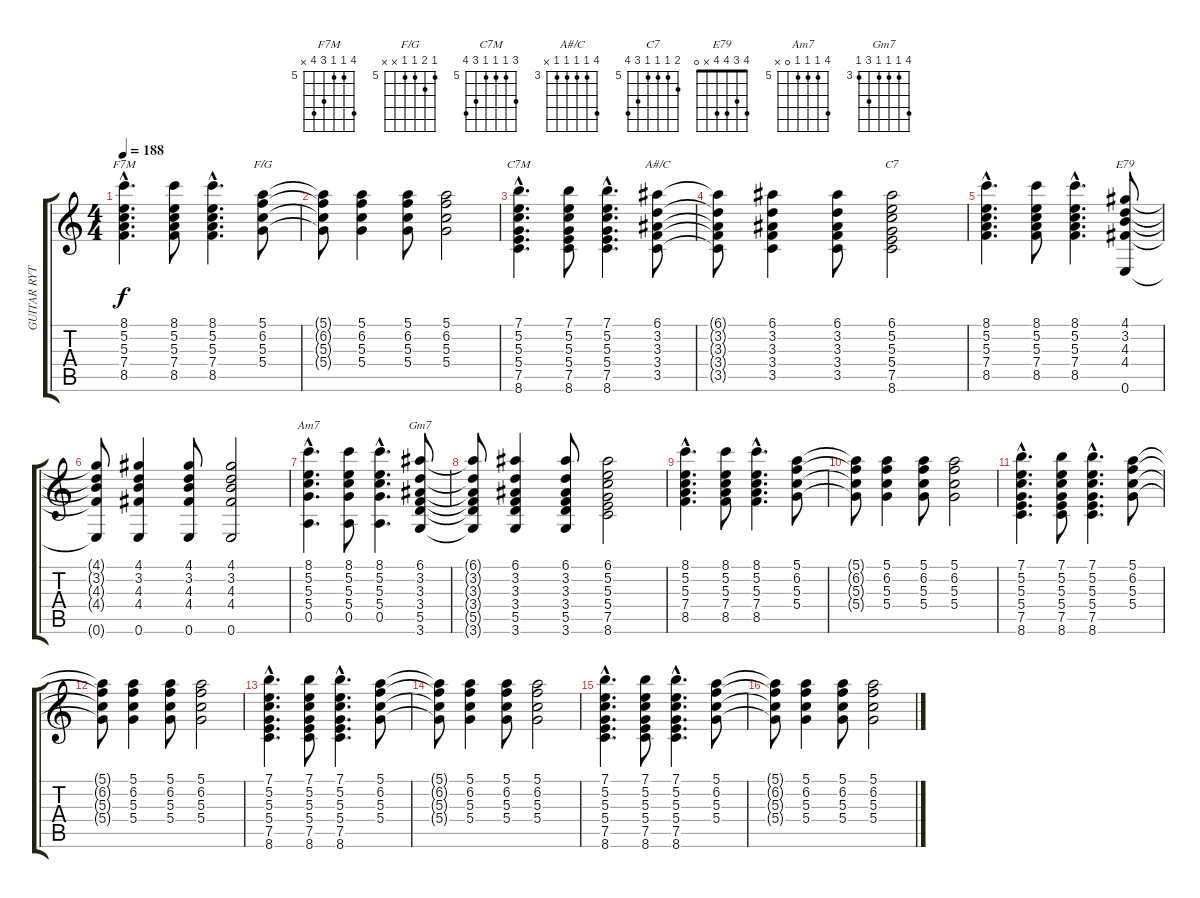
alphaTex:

\track ("GUITAR RYTHM" "GUITAR RYT") {instrument acousticguitarnylon}
\staff {score tabs}
\tuning (E4 B3 G3 D3 A2 E2) {hide}
\chord ("F7M" 8 5 5 7 8 x) {firstfret 5}
\chord ("F/G" 5 6 5 5 x x) {firstfret 5}
\chord ("C7M" 7 5 5 5 7 8) {firstfret 5}
\chord ("A#/C" 6 3 3 3 3 x) {firstfret 3}
\chord ("C7" 6 5 5 5 7 8) {firstfret 5}
\chord ("E79" 4 3 4 4 x 0)
\chord ("Am7" 8 5 5 5 0 x) {firstfret 5}
\chord ("Gm7" 6 3 3 3 5 3) {firstfret 3}
\ts (4 4)
\tempo 188
\clef g2
\ks c
(8.1{hac} 5.2{hac} 5.3{hac} 7.4{hac} 8.5{hac}).4{d ch "F7M" dy f} (8.1 5.2 5.3 7.4 8.5).8 (8.1{hac} 5.2{hac} 5.3{hac} 7.4{hac} 8.5{hac}).4{d} (5.1 6.2 5.3 5.4).8{ch "F/G"} |
(5.1{t} 6.2{t} 5.3{t} 5.4{t}).8 (5.1 6.2 5.3 5.4).4 (5.1 6.2 5.3 5.4).8 (5.1 6.2 5.3 5.4).2 |
(7.1{hac} 5.2{hac} 5.3{hac} 5.4{hac} 7.5{hac} 8.6{hac}).4{d ch "C7M"} (7.1 5.2 5.3 5.4 7.5 8.6).8 (7.1{hac} 5.2{hac} 5.3{hac} 5.4{hac} 7.5{hac} 8.6{hac}).4{d} (6.1 3.2 3.3 3.4 3.5).8{ch "A#/C"} |
(6.1{t} 3.2{t} 3.3{t} 3.4{t} 3.5{t}).8 (6.1 3.2 3.3 3.4 3.5).4 (6.1 3.2 3.3 3.4 3.5).8 (6.1 5.2 5.3 5.4 7.5 8.6).2{ch "C7"} |
(8.1{hac} 5.2{hac} 5.3{hac} 7.4{hac} 8.5{hac}).4{d} (8.1 5.2 5.3 7.4 8.5).8 (8.1{hac} 5.2{hac} 5.3{hac} 7.4{hac} 8.5{hac}).4{d} (4.1 3.2 4.3 4.4 0.6).8{ch "E79"} |
(4.1{t} 3.2{t} 4.3{t} 4.4{t} 0.6{t}).8 (4.1 3.2 4.3 4.4 0.6).4 (4.1 3.2 4.3 4.4 0.6).8 (4.1 3.2 4.3 4.4 0.6).2 |
(8.1{hac} 5.2{hac} 5.3{hac} 5.4{hac} 0.5{hac}).4{d ch "Am7"} (8.1 5.2 5.3 5.4 0.5).8 (8.1{hac} 5.2{hac} 5.3{hac} 5.4{hac} 0.5{hac}).4{d} (6.1 3.2 3.3 3.4 5.5 3.6).8{ch "Gm7"} |
(6.1{t} 3.2{t} 3.3{t} 3.4{t} 5.5{t} 3.6{t}).8 (6.1 3.2 3.3 3.4 5.5 3.6).4 (6.1 3.2 3.3 3.4 5.5 3.6).8 (6.1 5.2 5.3 5.4 7.5 8.6).2 |
(8.1{hac} 5.2{hac} 5.3{hac} 7.4{hac} 8.5{hac}).4{d} (8.1 5.2 5.3 7.4 8.5).8 (8.1{hac} 5.2{hac} 5.3{hac} 7.4{hac} 8.5{hac}).4{d} (5.1 6.2 5.3 5.4).8 |
(5.1{t} 6.2{t} 5.3{t} 5.4{t}).8 (5.1 6.2 5.3 5.4).4 (5.1 6.2 5.3 5.4).8 (5.1 6.2 5.3 5.4).2 |
(7.1{hac} 5.2{hac} 5.3{hac} 5.4{hac} 7.5{hac} 8.6{hac}).4{d} (7.1 5.2 5.3 5.4 7.5 8.6).8 (7.1{hac} 5.2{hac} 5.3{hac} 5.4{hac} 7.5{hac} 8.6{hac}).4{d} (5.1 6.2 5.3 5.4).8 |
(5.1{t} 6.2{t} 5.3{t} 5.4{t}).8 (5.1 6.2 5.3 5.4).4 (5.1 6.2 5.3 5.4).8 (5.1 6.2 5.3 5.4).2 |
(7.1{hac} 5.2{hac} 5.3{hac} 5.4{hac} 7.5{hac} 8.6{hac}).4{d} (7.1 5.2 5.3 5.4 7.5 8.6).8 (7.1{hac} 5.2{hac} 5.3{hac} 5.4{hac} 7.5{hac} 8.6{hac}).4{d} (5.1 6.2 5.3 5.4).8 |
(5.1{t} 6.2{t} 5.3{t} 5.4{t}).8 (5.1 6.2 5.3 5.4).4 (5.1 6.2 5.3 5.4).8 (5.1 6.2 5.3 5.4).2 |
(7.1{hac} 5.2{hac} 5.3{hac} 5.4{hac} 7.5{hac} 8.6{hac}).4{d} (7.1 5.2 5.3 5.4 7.5 8.6).8 (7.1{hac} 5.2{hac} 5.3{hac} 5.4{hac} 7.5{hac} 8.6{hac}).4{d} (5.1 6.2 5.3 5.4).8 |
(5.1{t} 6.2{t} 5.3{t} 5.4{t}).8 (5.1 6.2 5.3 5.4).4 (5.1 6.2 5.3 5.4).8 (5.1 6.2 5.3 5.4).2
